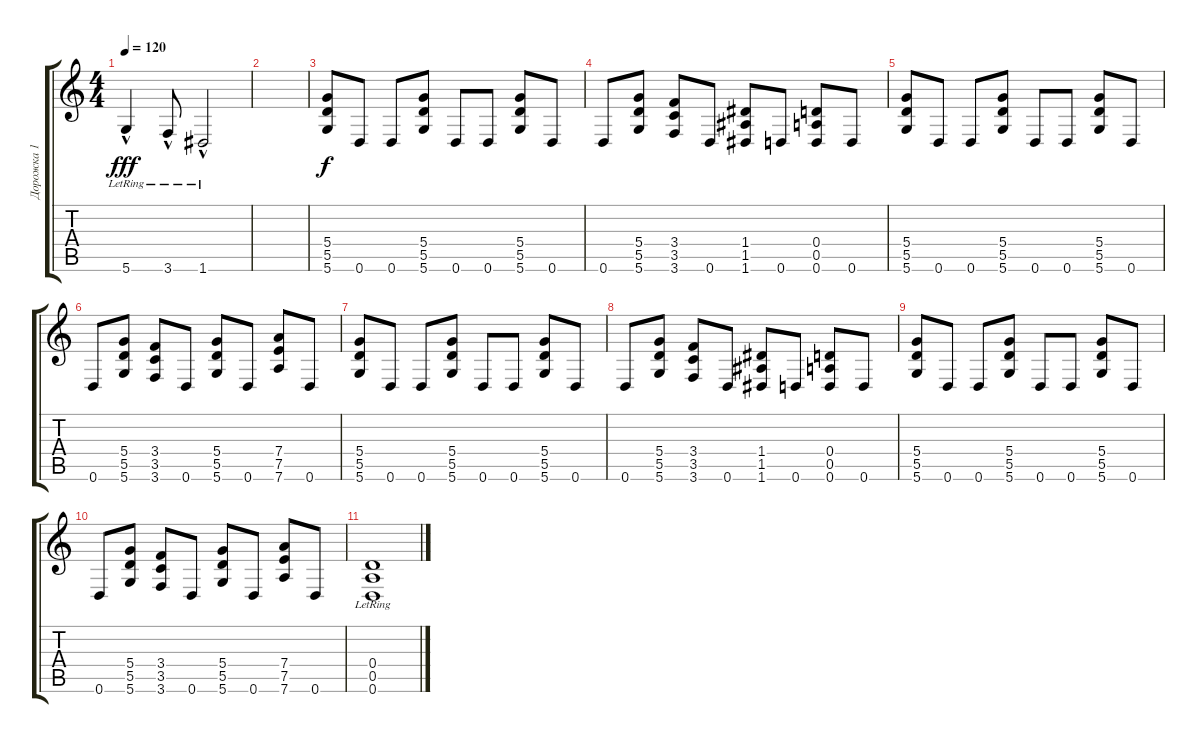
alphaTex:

\track ("Дорожка 1" "Дорожка 1") {instrument distortionguitar}
\staff {score tabs}
\tuning (E4 B3 G3 D3 A2 D2) {hide}
\ts (4 4)
\tempo 120
\clef g2
\ks c
5.6{hac lr}.4{dy fff} 3.6{hac lr}.8 1.6{hac lr}.2 |
|
(5.4 5.5 5.6).8{dy f} 0.6.8 0.6.8 (5.4 5.5 5.6).8 0.6.8 0.6.8 (5.4 5.5 5.6).8 0.6.8 |
0.6.8 (5.4 5.5 5.6).8 (3.4 3.5 3.6).8 0.6.8 (1.4 1.5 1.6).8 0.6.8 (0.4 0.5 0.6).8 0.6.8 |
(5.4 5.5 5.6).8 0.6.8 0.6.8 (5.4 5.5 5.6).8 0.6.8 0.6.8 (5.4 5.5 5.6).8 0.6.8 |
0.6.8 (5.4 5.5 5.6).8 (3.4 3.5 3.6).8 0.6.8 (5.4 5.5 5.6).8 0.6.8 (7.4 7.5 7.6).8 0.6.8 |
(5.4 5.5 5.6).8 0.6.8 0.6.8 (5.4 5.5 5.6).8 0.6.8 0.6.8 (5.4 5.5 5.6).8 0.6.8 |
0.6.8 (5.4 5.5 5.6).8 (3.4 3.5 3.6).8 0.6.8 (1.4 1.5 1.6).8 0.6.8 (0.4 0.5 0.6).8 0.6.8 |
(5.4 5.5 5.6).8 0.6.8 0.6.8 (5.4 5.5 5.6).8 0.6.8 0.6.8 (5.4 5.5 5.6).8 0.6.8 |
0.6.8 (5.4 5.5 5.6).8 (3.4 3.5 3.6).8 0.6.8 (5.4 5.5 5.6).8 0.6.8 (7.4 7.5 7.6).8 0.6.8 |
(0.4{lr} 0.5{lr} 0.6{lr}).1
